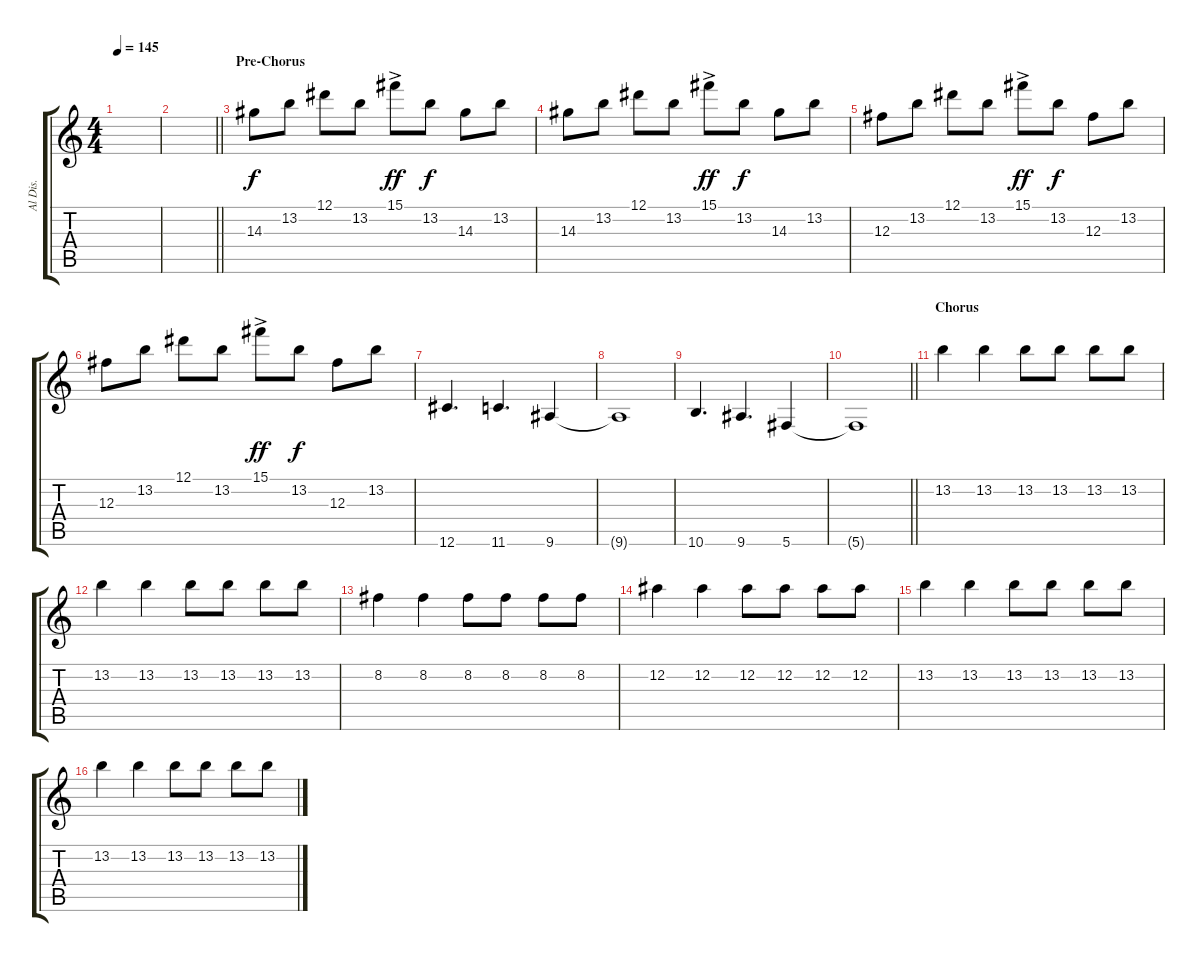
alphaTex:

\track ("Al Dis." "Al Dis.") {instrument distortionguitar}
\staff {score tabs}
\tuning (Eb4 Bb3 Gb3 Db3 Ab2 Db2) {hide}
\ts (4 4)
\tempo 145
\clef g2
\ks c
|
\barLineRight lightlight
|
\section ("" "Pre-Chorus")
14.3.8{volume 8} 13.2.8 12.1.8 13.2.8 15.1{ac}.8{dy ff} 13.2.8{dy f} 14.3.8 13.2.8 |
14.3.8 13.2.8 12.1.8 13.2.8 15.1{ac}.8{dy ff} 13.2.8{dy f} 14.3.8 13.2.8 |
12.3.8 13.2.8 12.1.8 13.2.8 15.1{ac}.8{dy ff} 13.2.8{dy f} 12.3.8 13.2.8 |
12.3.8 13.2.8 12.1.8 13.2.8 15.1{ac}.8{dy ff} 13.2.8{dy f} 12.3.8 13.2.8 |
12.6.4{d volume 10} 11.6.4{d} 9.6.4 |
9.6{t}.1 |
10.6.4{d} 9.6.4{d} 5.6.4 |
\barLineRight lightlight
5.6{t}.1 |
\section ("" "Chorus")
13.2.4 13.2.4 13.2.8 13.2.8 13.2.8 13.2.8 |
13.2.4 13.2.4 13.2.8 13.2.8 13.2.8 13.2.8 |
8.2.4 8.2.4 8.2.8 8.2.8 8.2.8 8.2.8 |
12.2.4 12.2.4 12.2.8 12.2.8 12.2.8 12.2.8 |
13.2.4 13.2.4 13.2.8 13.2.8 13.2.8 13.2.8 |
13.2.4 13.2.4 13.2.8 13.2.8 13.2.8 13.2.8
